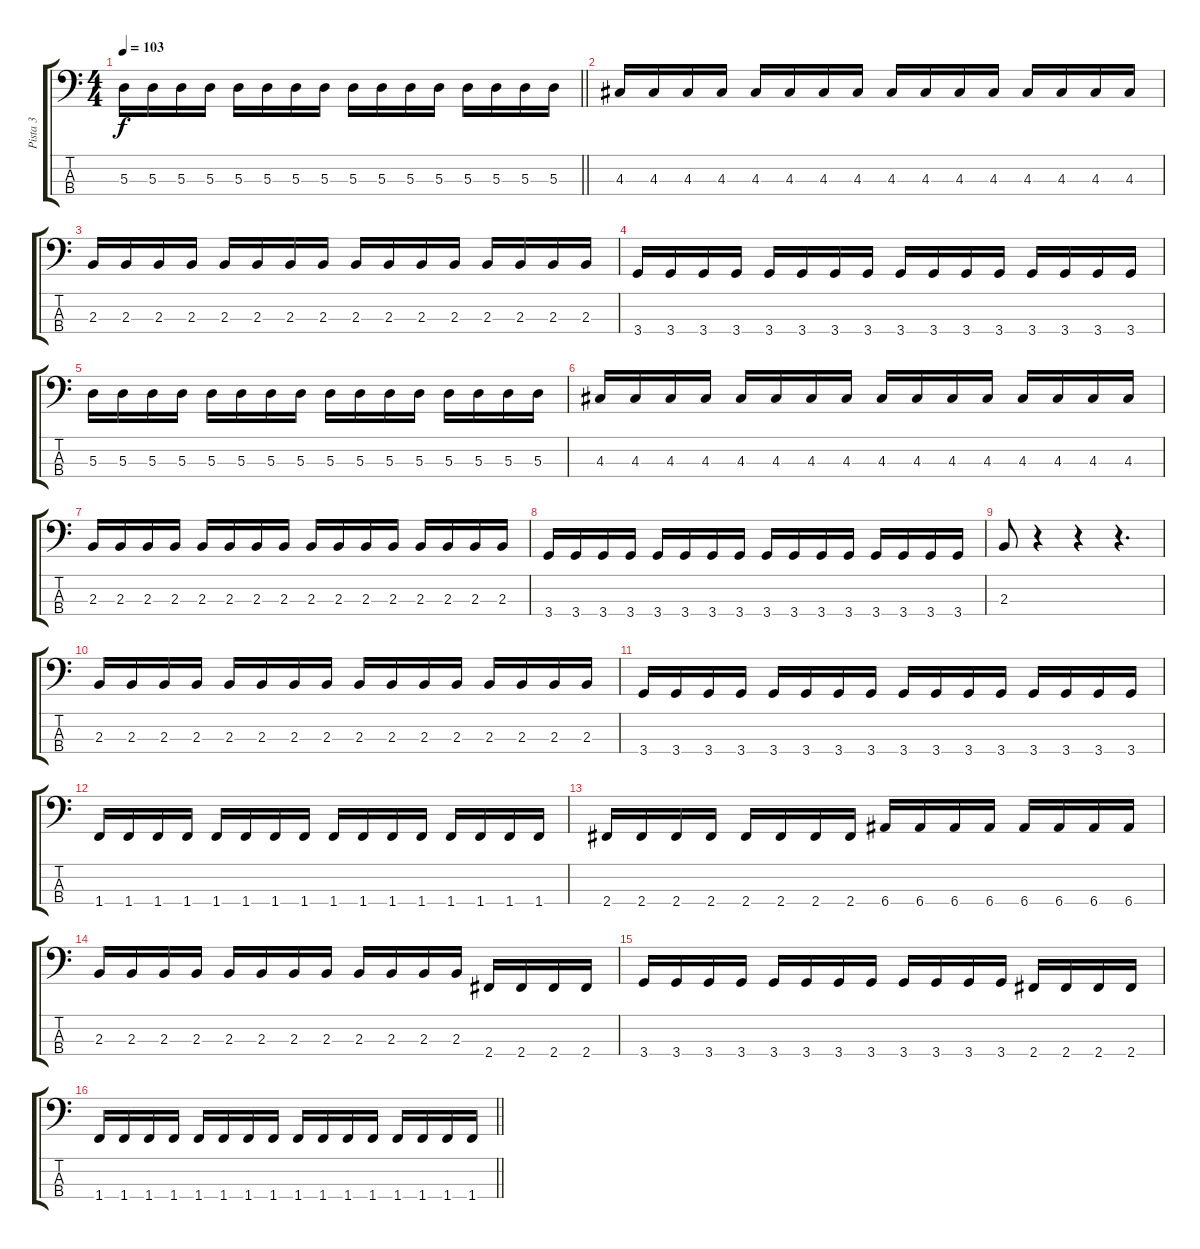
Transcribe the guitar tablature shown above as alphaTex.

\track ("Pista 3" "Pista 3") {instrument electricbasspick}
\staff {score tabs}
\tuning (G2 D2 A1 E1) {hide}
\ts (4 4)
\tempo 103
\clef f4
\barLineRight lightlight
\ks c
5.3.16{dy f} 5.3.16 5.3.16 5.3.16 5.3.16 5.3.16 5.3.16 5.3.16 5.3.16 5.3.16 5.3.16 5.3.16 5.3.16 5.3.16 5.3.16 5.3.16 |
4.3.16 4.3.16 4.3.16 4.3.16 4.3.16 4.3.16 4.3.16 4.3.16 4.3.16 4.3.16 4.3.16 4.3.16 4.3.16 4.3.16 4.3.16 4.3.16 |
2.3.16 2.3.16 2.3.16 2.3.16 2.3.16 2.3.16 2.3.16 2.3.16 2.3.16 2.3.16 2.3.16 2.3.16 2.3.16 2.3.16 2.3.16 2.3.16 |
3.4.16 3.4.16 3.4.16 3.4.16 3.4.16 3.4.16 3.4.16 3.4.16 3.4.16 3.4.16 3.4.16 3.4.16 3.4.16 3.4.16 3.4.16 3.4.16 |
5.3.16 5.3.16 5.3.16 5.3.16 5.3.16 5.3.16 5.3.16 5.3.16 5.3.16 5.3.16 5.3.16 5.3.16 5.3.16 5.3.16 5.3.16 5.3.16 |
4.3.16 4.3.16 4.3.16 4.3.16 4.3.16 4.3.16 4.3.16 4.3.16 4.3.16 4.3.16 4.3.16 4.3.16 4.3.16 4.3.16 4.3.16 4.3.16 |
2.3.16 2.3.16 2.3.16 2.3.16 2.3.16 2.3.16 2.3.16 2.3.16 2.3.16 2.3.16 2.3.16 2.3.16 2.3.16 2.3.16 2.3.16 2.3.16 |
3.4.16 3.4.16 3.4.16 3.4.16 3.4.16 3.4.16 3.4.16 3.4.16 3.4.16 3.4.16 3.4.16 3.4.16 3.4.16 3.4.16 3.4.16 3.4.16 |
2.3.8 r.4 r.4 r.4{d} |
2.3.16 2.3.16 2.3.16 2.3.16 2.3.16 2.3.16 2.3.16 2.3.16 2.3.16 2.3.16 2.3.16 2.3.16 2.3.16 2.3.16 2.3.16 2.3.16 |
3.4.16 3.4.16 3.4.16 3.4.16 3.4.16 3.4.16 3.4.16 3.4.16 3.4.16 3.4.16 3.4.16 3.4.16 3.4.16 3.4.16 3.4.16 3.4.16 |
1.4.16 1.4.16 1.4.16 1.4.16 1.4.16 1.4.16 1.4.16 1.4.16 1.4.16 1.4.16 1.4.16 1.4.16 1.4.16 1.4.16 1.4.16 1.4.16 |
2.4.16 2.4.16 2.4.16 2.4.16 2.4.16 2.4.16 2.4.16 2.4.16 6.4.16 6.4.16 6.4.16 6.4.16 6.4.16 6.4.16 6.4.16 6.4.16 |
2.3.16 2.3.16 2.3.16 2.3.16 2.3.16 2.3.16 2.3.16 2.3.16 2.3.16 2.3.16 2.3.16 2.3.16 2.4.16 2.4.16 2.4.16 2.4.16 |
3.4.16 3.4.16 3.4.16 3.4.16 3.4.16 3.4.16 3.4.16 3.4.16 3.4.16 3.4.16 3.4.16 3.4.16 2.4.16 2.4.16 2.4.16 2.4.16 |
\barLineRight lightlight
1.4.16 1.4.16 1.4.16 1.4.16 1.4.16 1.4.16 1.4.16 1.4.16 1.4.16 1.4.16 1.4.16 1.4.16 1.4.16 1.4.16 1.4.16 1.4.16
